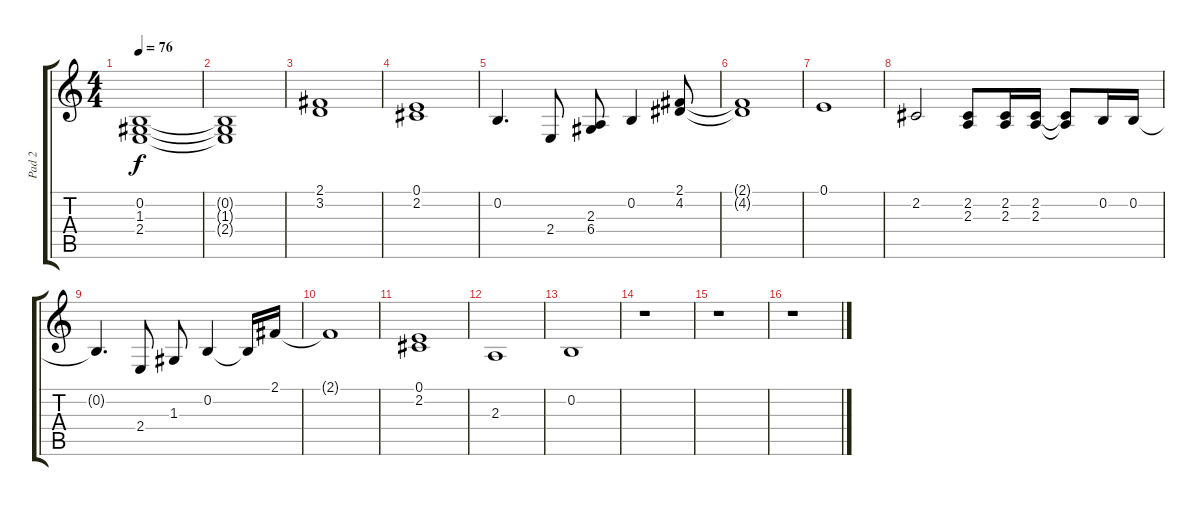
\track ("Pad 2" "Pad 2") {instrument pad1newage}
\staff {score tabs}
\tuning (E4 B3 G3 D3 A2 E2) {hide}
\ts (4 4)
\tempo 76
\clef g2
\ks c
(0.2 1.3 2.4).1{dy f} |
(0.2{t} 1.3{t} 2.4{t}).1 |
(2.1 3.2).1 |
(0.1 2.2).1 |
0.2.4{d} 2.4.8 (2.3 6.4).8 0.2.4 (2.1 4.2).8 |
(2.1{t} 4.2{t}).1 |
0.1.1 |
2.2.2 (2.2 2.3).8 (2.2 2.3).16 (2.2 2.3).16 (2.2{t} 2.3{t}).8 0.2.16 0.2.16 |
0.2{t}.4{d} 2.4.8 1.3.8 0.2.4 0.2{t}.16 2.1.16 |
2.1{t}.1 |
(0.1 2.2).1 |
2.3.1 |
0.2.1 |
r.1 |
r.1 |
r.1
